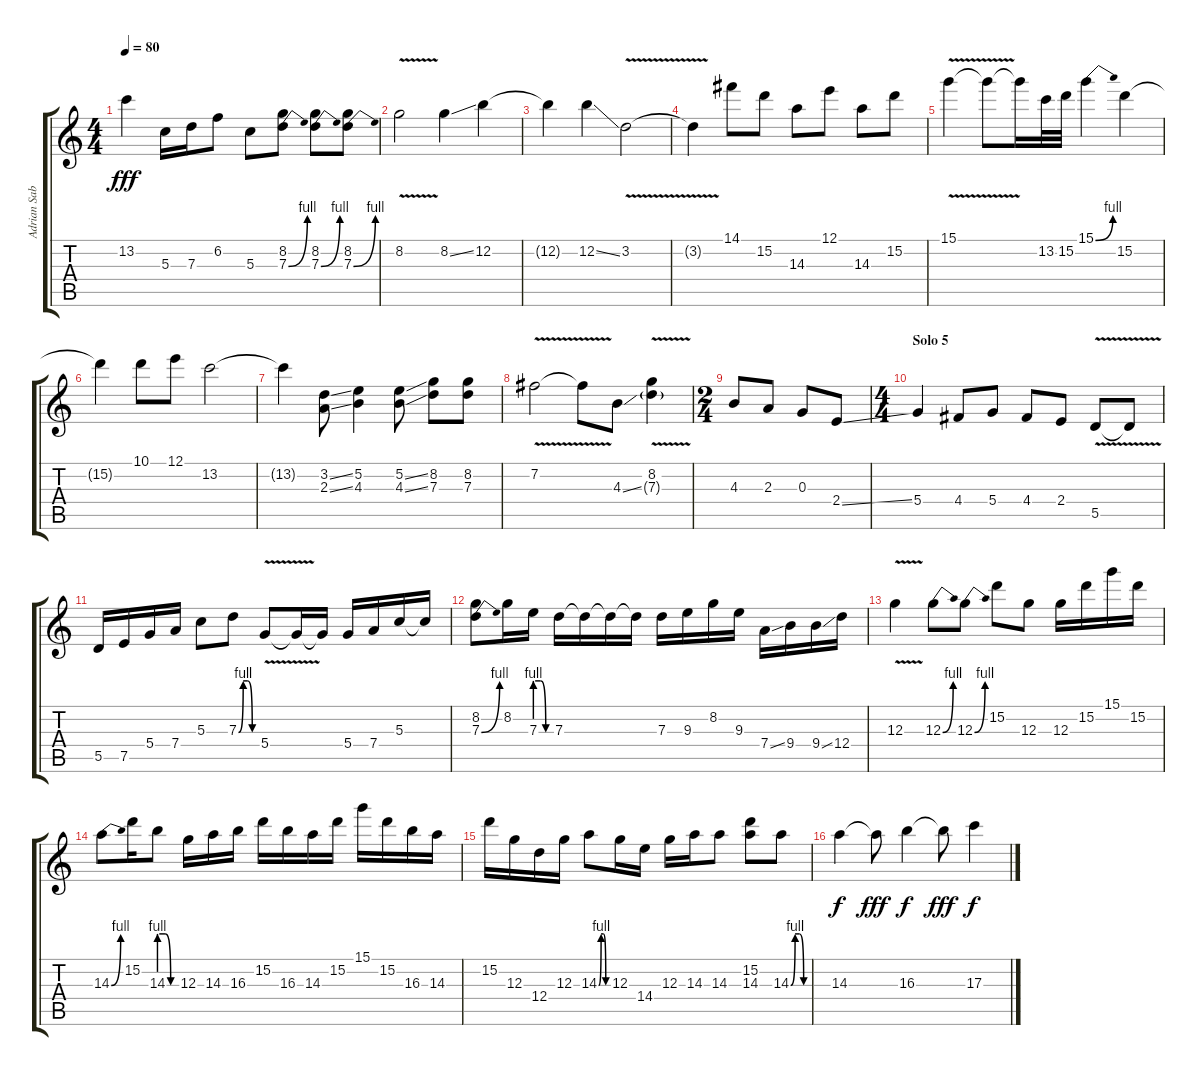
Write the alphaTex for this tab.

\track ("Adrian Sabbath" "Adrian Sab") {instrument overdrivenguitar}
\staff {score tabs}
\tuning (E4 B3 G3 D3 A2 E2) {hide}
\ts (4 4)
\tempo 80
\clef g2
\ks c
13.2{t}.4{dy fff volume 13} 5.3.16{volume 16} 7.3.16 6.2.8 5.3.8 (8.2 7.3{be (bend 0 0 60 4)}).8 (8.2 7.3{be (bend 0 0 60 4)}).8 (8.2 7.3{be (bend 0 0 60 4)}).8 |
8.2{v}.2 8.2{ss}.4 12.2.4 |
12.2{t}.4 12.2{ss}.4 3.2{v}.2 |
3.2{t}.4 14.1.8 15.2.8 14.3.8 12.1.8 14.3.8 15.2.8 |
15.1{v}.4 15.1{t}.8 15.1{t}.16 13.2.32 15.2.32 15.1{be (bend 0 0 60 4)}.4 15.2.4 |
15.2{t}.4 10.1.8 12.1.8 13.2.2 |
13.2{t}.4 (3.2{ss} 2.3{ss}).8 (5.2 4.3).4 (5.2{ss} 4.3{ss}).8 (8.2 7.3).8 (8.2 7.3).8 |
7.2{v}.2 7.2{t}.8 4.3{ss}.8 (8.2{v} 7.3{v g}).4 |
\ts (2 4)
4.3.8 2.3.8 0.3.8 2.4{ss}.8 |
\ts (4 4)
\section ("" "Solo 5")
5.4.4 4.4.8 5.4.8 4.4.8 2.4.8 5.5{v}.8 5.5{t}.8 |
5.5.16 7.5.16 5.4.16 7.4.16 5.3.8 7.3{be (custom 0 0 15 4 30 4 45 0 60 0)}.8 5.4{v}.8 5.4{t}.16 5.4{t}.16 5.4.16 7.4.16 5.3.16 5.3{t}.16 |
(8.2 7.3{be (bend 0 0 60 4)}).8 8.2.16 7.3{be (custom 0 4 20 4 40 0 60 0)}.16 7.3.16 7.3{t}.16 7.3{t}.16 7.3{t}.16 7.3.16 9.3.16 8.2.16 9.3.16 7.4{ss}.16 9.4.16 9.4{ss}.16 12.4.16 |
12.3{v}.4 12.3{be (bend 0 0 60 4)}.8 12.3{be (bend 0 0 60 4)}.8 15.2.8 12.3.8 12.3.16 15.2.16 15.1.16 15.2.16 |
14.3{be (bend 0 0 60 4)}.8 15.2.16 14.3{be (custom 0 4 20 4 40 0 60 0)}.8 12.3.16 14.3.16 16.3.16 15.2.16 16.3.16 14.3.16 15.2.16 15.1.16 15.2.16 16.3.16 14.3.16 |
15.2.16 12.3.16 12.4.16 12.3.16 14.3{be (custom 0 0 15 4 30 4 45 0 60 0)}.8 12.3.16 14.4.16 12.3.16 14.3.16 14.3.8 (15.2 14.3).8 14.3{be (custom 0 0 15 4 30 4 45 0 60 0)}.8 |
14.3.4{dy f} 14.3{t}.8{dy fff} 16.3.4{dy f} 16.3{t}.8{dy fff} 17.3.4{dy f}
